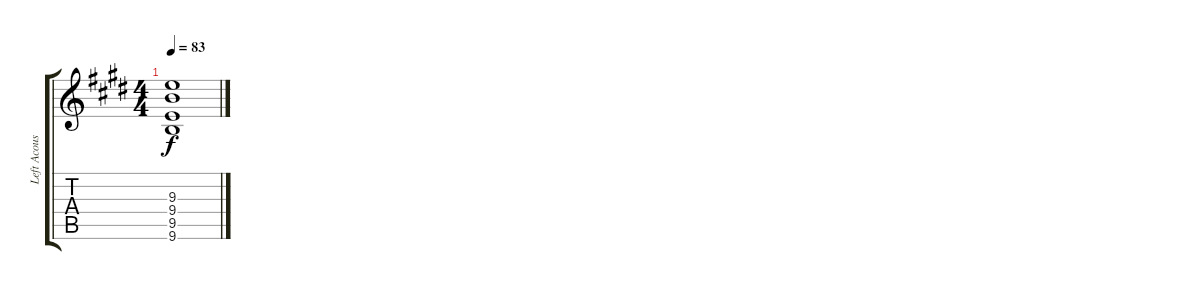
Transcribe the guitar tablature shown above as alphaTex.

\track ("Left Acoustic Guitar" "Left Acous") {instrument acousticguitarsteel}
\staff {score tabs}
\tuning (D4 B3 G3 D3 G2 D2) {hide}
\ts (4 4)
\tempo 83
\clef g2
\ks e
(9.3{t} 9.4{t} 9.5{t} 9.6{t}).1{dy f}
